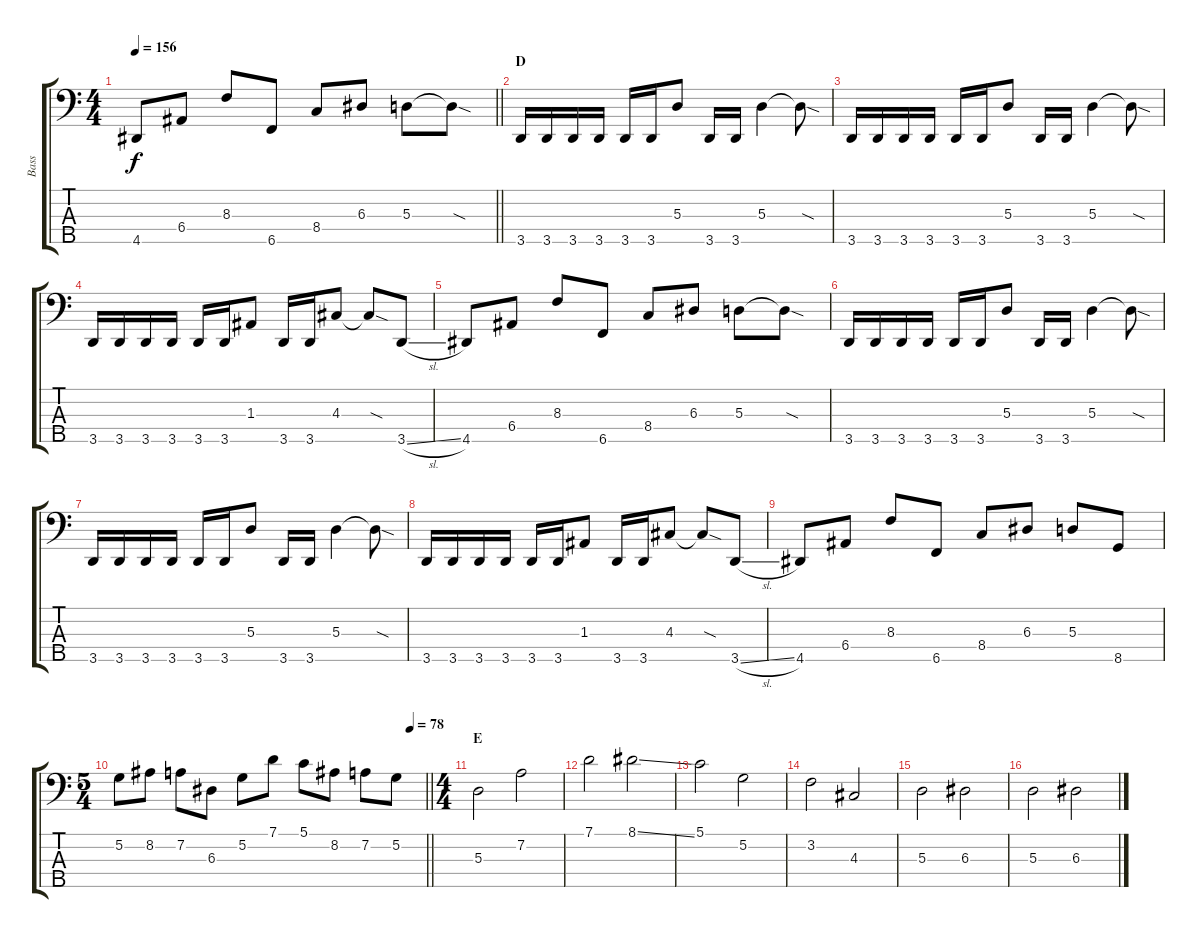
\track ("Bass" "Bass") {instrument electricbassfinger}
\staff {score tabs}
\tuning (G2 D2 A1 E1 B0) {hide}
\ts (4 4)
\tempo 156
\clef f4
\barLineRight lightlight
\ks c
4.5.8{dy f} 6.4.8 8.3.8 6.5.8 8.4.8 6.3.8 5.3.8 5.3{sod t}.8 |
\section ("" "D")
3.5.16 3.5.16 3.5.16 3.5.16 3.5.16 3.5.16 5.3.8 3.5.16 3.5.16 5.3.4 5.3{sod t}.8 |
3.5.16 3.5.16 3.5.16 3.5.16 3.5.16 3.5.16 5.3.8 3.5.16 3.5.16 5.3.4 5.3{sod t}.8 |
3.5.16 3.5.16 3.5.16 3.5.16 3.5.16 3.5.16 1.3.8 3.5.16 3.5.16 4.3.8 4.3{sod t}.8 3.5{sl}.8 |
4.5.8 6.4.8 8.3.8 6.5.8 8.4.8 6.3.8 5.3.8 5.3{sod t}.8 |
3.5.16 3.5.16 3.5.16 3.5.16 3.5.16 3.5.16 5.3.8 3.5.16 3.5.16 5.3.4 5.3{sod t}.8 |
3.5.16 3.5.16 3.5.16 3.5.16 3.5.16 3.5.16 5.3.8 3.5.16 3.5.16 5.3.4 5.3{sod t}.8 |
3.5.16 3.5.16 3.5.16 3.5.16 3.5.16 3.5.16 1.3.8 3.5.16 3.5.16 4.3.8 4.3{sod t}.8 3.5{sl}.8 |
4.5.8 6.4.8 8.3.8 6.5.8 8.4.8 6.3.8 5.3.8 8.5.8 |
\ts (5 4)
\tempo (78 0.95)
\barLineRight lightlight
5.2.8 8.2.8 7.2.8 6.3.8 5.2.8 7.1.8 5.1.8 8.2.8 7.2.8 5.2.8 |
\ts (4 4)
\section ("" "E")
5.3.2 7.2.2 |
7.1.2 8.1{ss}.2 |
5.1.2 5.2.2 |
3.2.2 4.3.2 |
5.3.2 6.3.2 |
5.3.2 6.3.2
